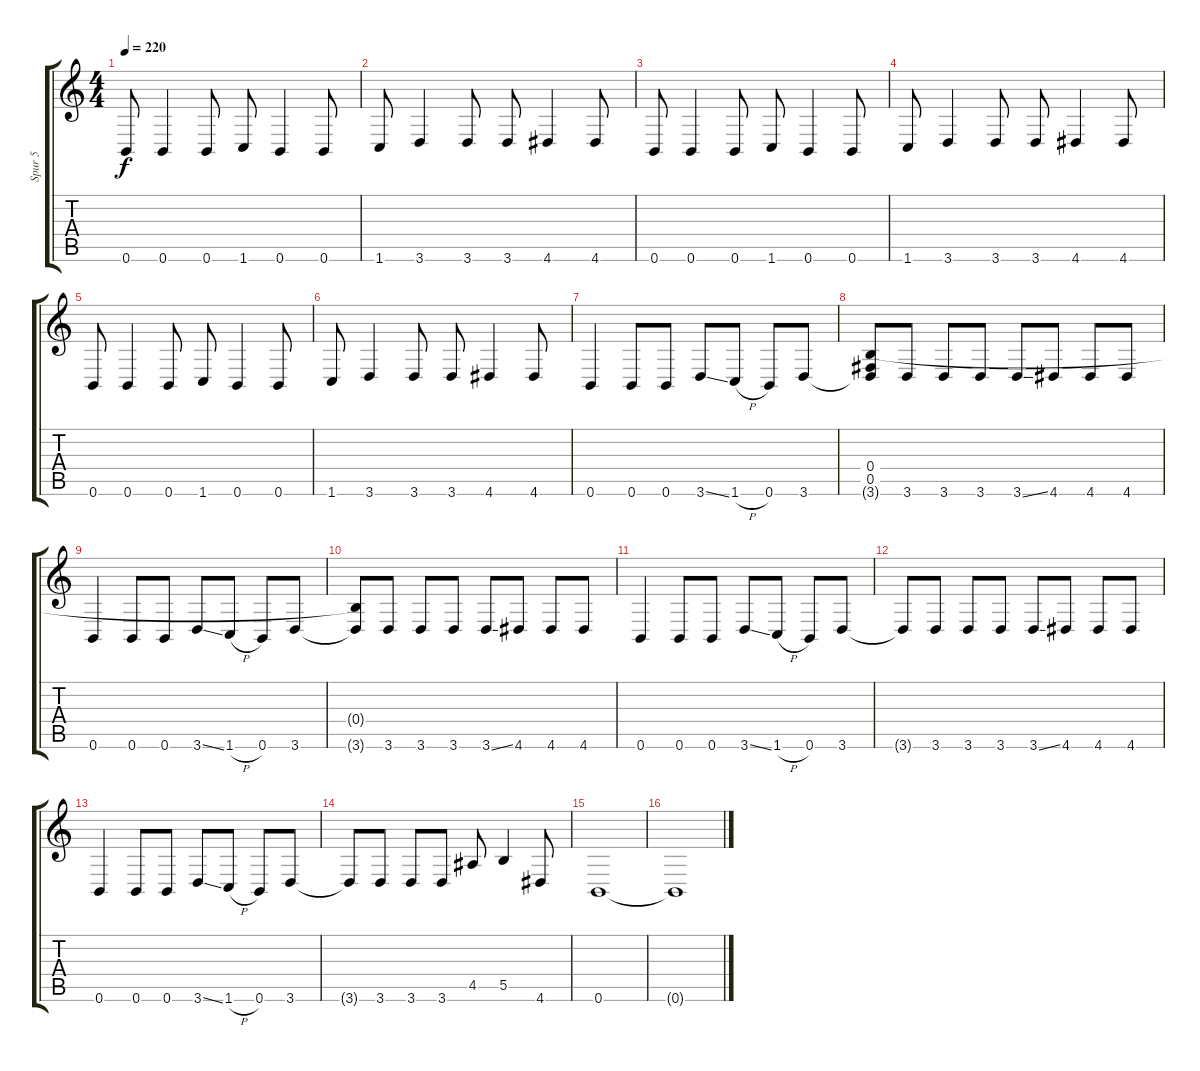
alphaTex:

\track ("Spur 5" "Spur 5") {instrument electricbassfinger}
\staff {score tabs}
\tuning (Db4 Ab3 E3 B2 Gb2 B1) {hide}
\ts (4 4)
\tempo 220
\clef g2
\ks c
0.6.8{dy f} 0.6.4 0.6.8 1.6.8 0.6.4 0.6.8 |
1.6.8 3.6.4 3.6.8 3.6.8 4.6.4 4.6.8 |
0.6.8 0.6.4 0.6.8 1.6.8 0.6.4 0.6.8 |
1.6.8 3.6.4 3.6.8 3.6.8 4.6.4 4.6.8 |
0.6.8 0.6.4 0.6.8 1.6.8 0.6.4 0.6.8 |
1.6.8 3.6.4 3.6.8 3.6.8 4.6.4 4.6.8 |
0.6.4 0.6.8 0.6.8 3.6{ss}.8 1.6{h}.8 0.6.8 3.6.8 |
(0.4 0.5 3.6{t}).8 3.6.8 3.6.8 3.6.8 3.6{ss}.8 4.6.8 4.6.8 4.6.8 |
0.6.4 0.6.8 0.6.8 3.6{ss}.8 1.6{h}.8 0.6.8 3.6.8 |
(0.4{t} 3.6{t}).8 3.6.8 3.6.8 3.6.8 3.6{ss}.8 4.6.8 4.6.8 4.6.8 |
0.6.4 0.6.8 0.6.8 3.6{ss}.8 1.6{h}.8 0.6.8 3.6.8 |
3.6{t}.8 3.6.8 3.6.8 3.6.8 3.6{ss}.8 4.6.8 4.6.8 4.6.8 |
0.6.4 0.6.8 0.6.8 3.6{ss}.8 1.6{h}.8 0.6.8 3.6.8 |
3.6{t}.8 3.6.8 3.6.8 3.6.8 4.5.8 5.5.4 4.6.8 |
0.6.1 |
0.6{t}.1
